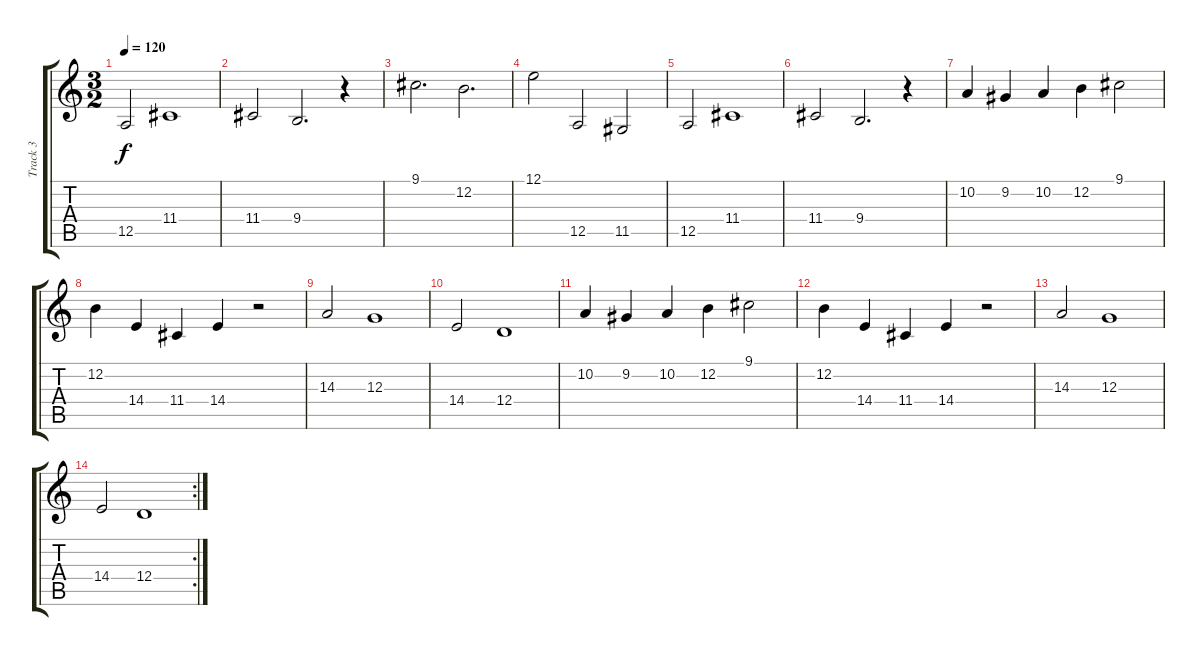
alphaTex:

\track ("Track 3" "Track 3") {instrument choiraahs}
\staff {score tabs}
\tuning (E4 B3 G3 D3 A2 E2) {hide}
\ts (3 2)
\tempo 120
\clef g2
\ks c
12.5.2{dy f} 11.4.1 |
11.4.2 9.4.2{d} r.4 |
9.1.2{d} 12.2.2{d} |
12.1.2 12.5.2 11.5.2 |
12.5.2 11.4.1 |
11.4.2 9.4.2{d} r.4 |
10.2.4 9.2.4 10.2.4 12.2.4 9.1.2 |
12.2.4 14.4.4 11.4.4 14.4.4 r.2 |
14.3.2 12.3.1 |
14.4.2 12.4.1 |
10.2.4 9.2.4 10.2.4 12.2.4 9.1.2 |
12.2.4 14.4.4 11.4.4 14.4.4 r.2 |
14.3.2 12.3.1 |
\rc 2
14.4.2 12.4.1
